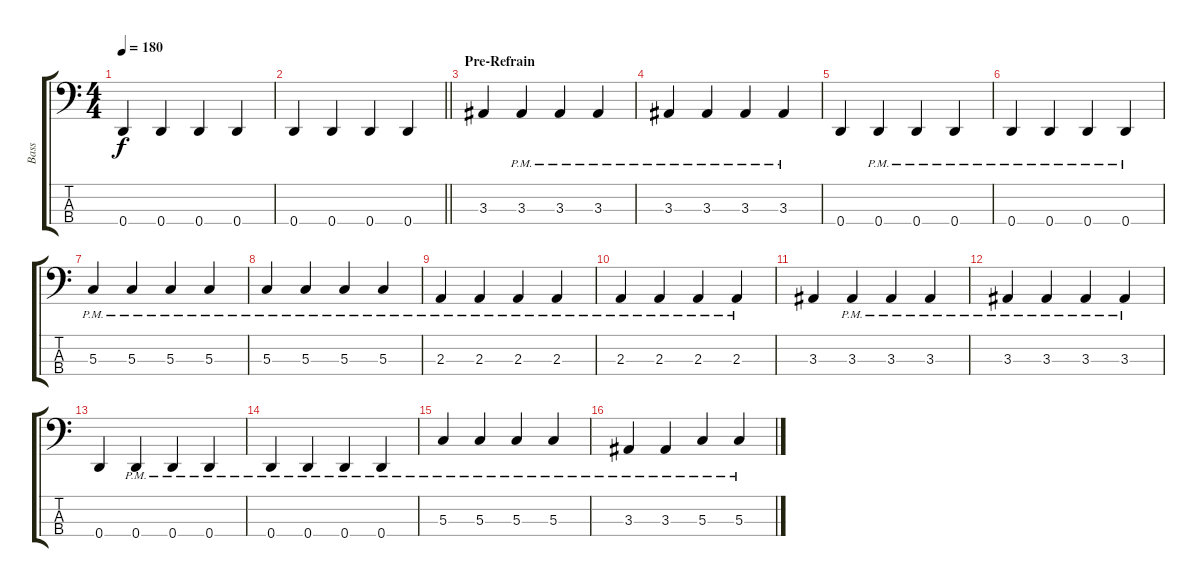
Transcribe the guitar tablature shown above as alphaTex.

\track ("Bass" "Bass") {instrument electricbassfinger}
\staff {score tabs}
\tuning (F2 C2 G1 D1) {hide}
\ts (4 4)
\tempo 180
\clef f4
\ks c
0.4.4{dy f} 0.4.4 0.4.4 0.4.4 |
\barLineRight lightlight
0.4.4 0.4.4 0.4.4 0.4.4 |
\section ("" "Pre-Refrain")
3.3.4 3.3{pm}.4 3.3{pm}.4 3.3{pm}.4 |
3.3{pm}.4 3.3{pm}.4 3.3{pm}.4 3.3{pm}.4 |
0.4.4 0.4{pm}.4 0.4{pm}.4 0.4{pm}.4 |
0.4{pm}.4 0.4{pm}.4 0.4{pm}.4 0.4{pm}.4 |
5.3{pm}.4 5.3{pm}.4 5.3{pm}.4 5.3{pm}.4 |
5.3{pm}.4 5.3{pm}.4 5.3{pm}.4 5.3{pm}.4 |
2.3{pm}.4 2.3{pm}.4 2.3{pm}.4 2.3{pm}.4 |
2.3{pm}.4 2.3{pm}.4 2.3{pm}.4 2.3{pm}.4 |
3.3.4 3.3{pm}.4 3.3{pm}.4 3.3{pm}.4 |
3.3{pm}.4 3.3{pm}.4 3.3{pm}.4 3.3{pm}.4 |
0.4.4 0.4{pm}.4 0.4{pm}.4 0.4{pm}.4 |
0.4{pm}.4 0.4{pm}.4 0.4{pm}.4 0.4{pm}.4 |
5.3{pm}.4 5.3{pm}.4 5.3{pm}.4 5.3{pm}.4 |
3.3{pm}.4 3.3{pm}.4 5.3{pm}.4 5.3{pm}.4
